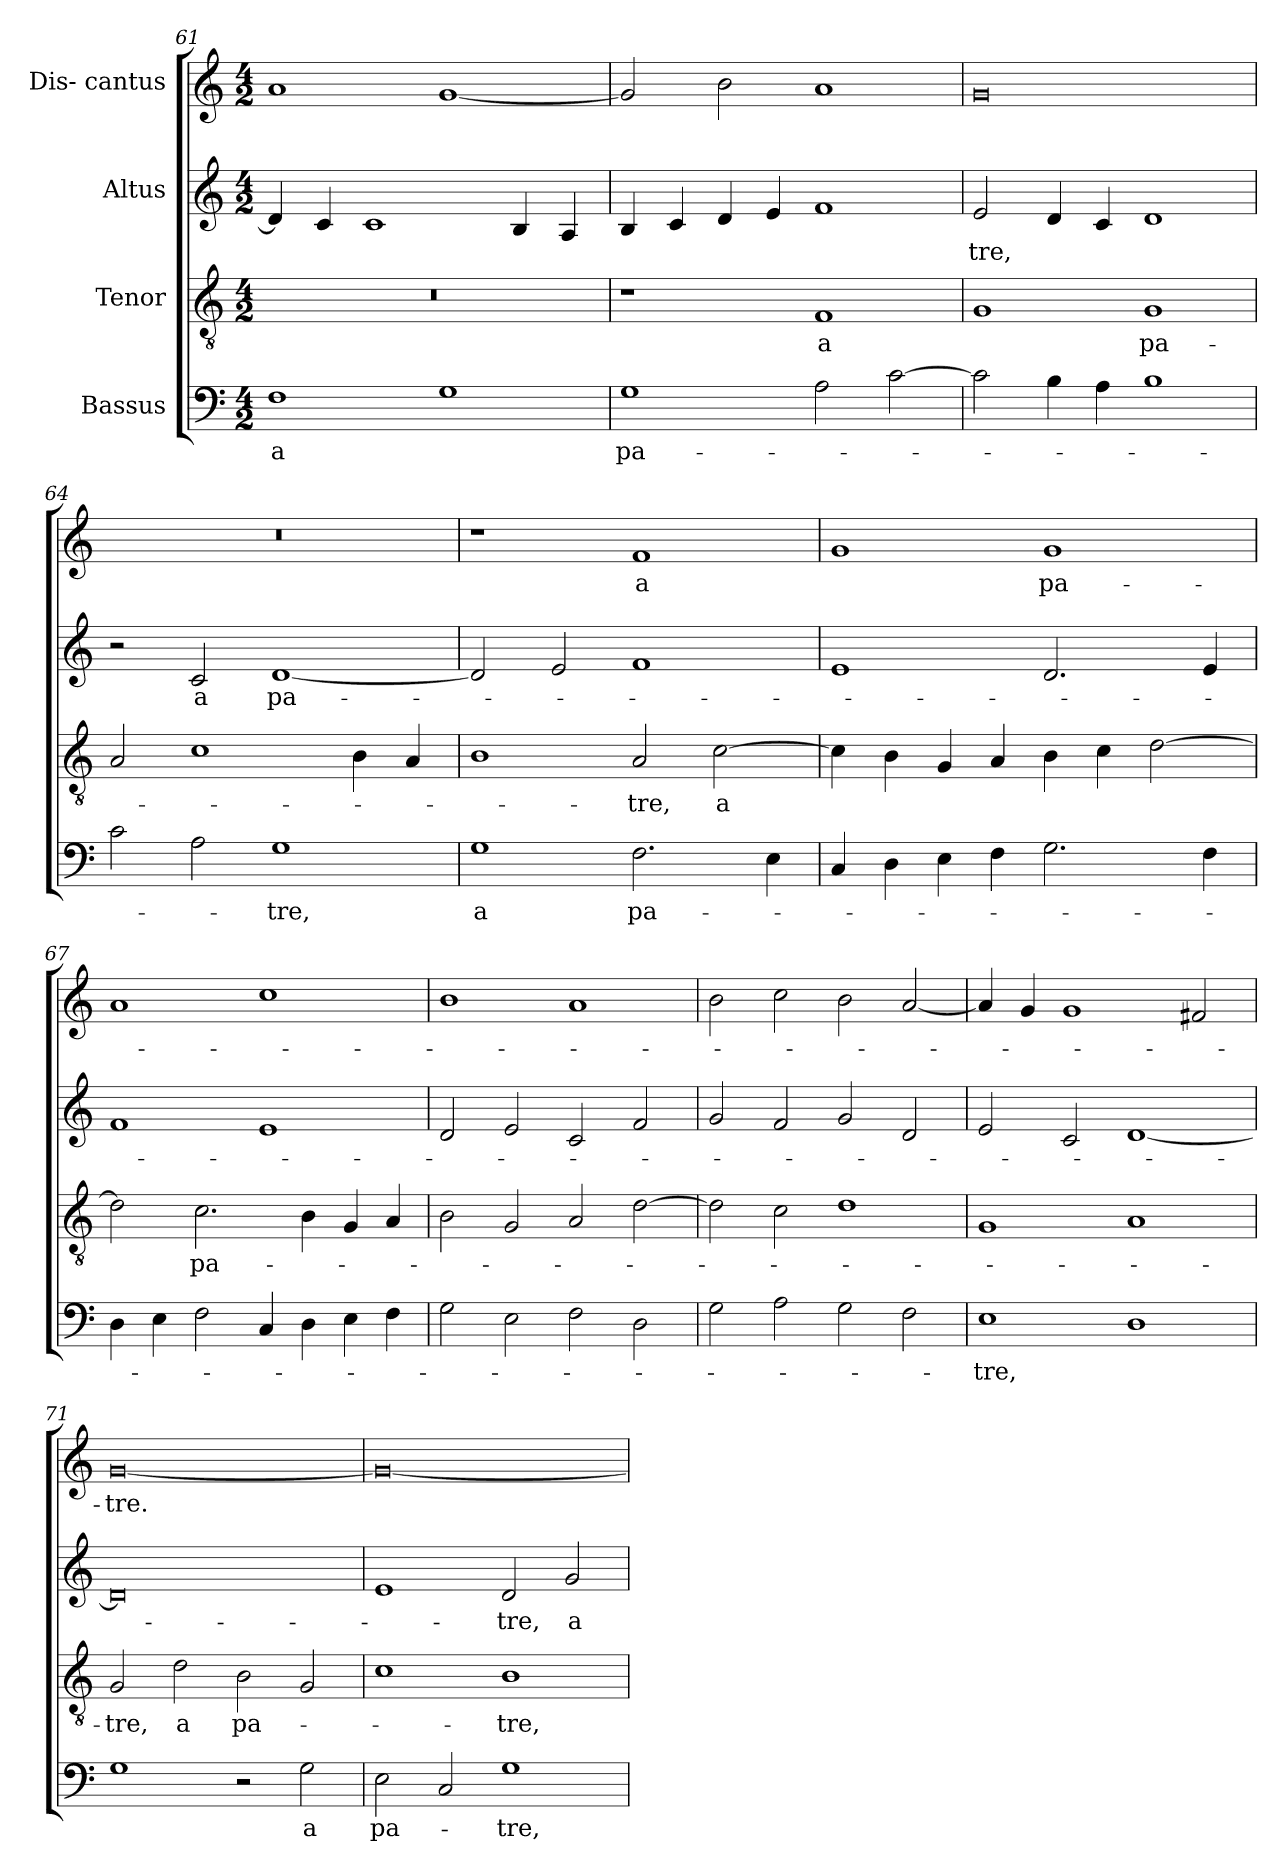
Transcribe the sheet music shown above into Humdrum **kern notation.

**kern	**text	**kern	**text	**kern	**text	**kern	**text
*part4	*part4	*part3	*part3	*part2	*part2	*part1	*part1
*staff4	*staff4	*staff3	*staff3	*staff2	*staff2	*staff1	*staff1
*I"Bassus	*	*I"Tenor	*	*I"Altus	*	*I"Dis- cantus	*
*clefF4	*	*clefGv2	*	*clefG2	*	*clefG2	*
*k[]	*	*k[]	*	*k[]	*	*k[]	*
*M4/2	*	*M4/2	*	*M4/2	*	*M4/2	*
=61	=61	=61	=61	=61	=61	=61	=61
!	!LO:LY:b	!	!	!	!	!	!
1F	a	0r	.	4d/]	.	1a	.
.	.	.	.	4c/	.	.	.
.	.	.	.	1c	.	.	.
1G	.	.	.	.	.	[1g	.
.	.	.	.	4B/	.	.	.
.	.	.	.	4A/	.	.	.
=62	=62	=62	=62	=62	=62	=62	=62
!	!LO:LY:b	!	!	!	!	!	!
1G	pa-	1r	.	4B/	.	2g/]	.
.	.	.	.	4c/	.	.	.
.	.	.	.	4d/	.	2b\	.
.	.	.	.	4e/	.	.	.
!	!	!	!LO:LY:b	!	!	!	!
2A\	.	1F	-a	1f	.	1a	.
[2c	.	.	.	.	.	.	.
!!LO:LB:g=z
=63	=63	=63	=63	=63	=63	=63	=63
!	!	!	!	!	!LO:LY:b	!	!
2c\]	.	1G	.	2e/	tre,	0g	.
4B\	.	.	.	4d/	.	.	.
4A\	.	.	.	4c/	.	.	.
!	!	!	!LO:LY:b	!	!	!	!
1B	.	1G	pa-	1d	.	.	.
=64	=64	=64	=64	=64	=64	=64	=64
2c\	.	2A/	.	2r	.	0r	.
!	!	!	!	!	!LO:LY:b	!	!
2A\	.	1c	.	2c/	a	.	.
!	!LO:LY:b	!	!	!	!LO:LY:b	!	!
1G	-tre,	.	.	[1d	pa-	.	.
.	.	4B\	.	.	.	.	.
.	.	4A/	.	.	.	.	.
=65	=65	=65	=65	=65	=65	=65	=65
!	!LO:LY:b	!	!	!	!	!	!
1G	a	1B	.	2d/]	.	1r	.
.	.	.	.	2e/	.	.	.
!	!LO:LY:b	!	!LO:LY:b	!	!	!	!LO:LY:b
2.F\	pa-	2A/	-tre,	1f	.	1f	a
!	!	!	!LO:LY:b	!	!	!	!
.	.	[2c\	-a	.	.	.	.
4E\	.	.	.	.	.	.	.
=66	=66	=66	=66	=66	=66	=66	=66
4C/	.	4c\]	.	1e	.	1g	.
4D\	.	4B\	.	.	.	.	.
4E\	.	4G/	.	.	.	.	.
4F\	.	4A/	.	.	.	.	.
!	!	!	!	!	!	!	!LO:LY:b
2.G\	.	4B\	.	2.d/	.	1g	pa-
.	.	4c\	.	.	.	.	.
.	.	[2d	.	.	.	.	.
4F\	.	.	.	4e/	.	.	.
=67	=67	=67	=67	=67	=67	=67	=67
4D\	.	2d\]	.	1f	.	1a	.
4E\	.	.	.	.	.	.	.
!	!	!	!LO:LY:b	!	!	!	!
2F\	.	2.c\	pa-	.	.	.	.
4C/	.	.	.	1e	.	1cc	.
4D\	.	4B\	.	.	.	.	.
4E\	.	4G/	.	.	.	.	.
4F\	.	4A/	.	.	.	.	.
=68	=68	=68	=68	=68	=68	=68	=68
2G\	.	2B\	.	2d/	.	1b	.
2E\	.	2G/	.	2e/	.	.	.
2F\	.	2A/	.	2c/	.	1a	.
2D\	.	[2d	.	2f/	.	.	.
!!LO:PB:g=z
=69	=69	=69	=69	=69	=69	=69	=69
2G\	.	2d\]	.	2g/	.	2b\	.
2A\	.	2c\	.	2f/	.	2cc\	.
2G\	.	1d	.	2g/	.	2b\	.
2F\	.	.	.	2d/	.	[2a/	.
=70	=70	=70	=70	=70	=70	=70	=70
!	!LO:LY:b	!	!	!	!	!	!
1E	tre,	1G	.	2e/	.	4a/]	.
.	.	.	.	.	.	4g/	.
.	.	.	.	2c/	.	1g	.
1D	.	1A	.	[1d	.	.	.
.	.	.	.	.	.	2f#X/	.
=71	=71	=71	=71	=71	=71	=71	=71
!	!	!	!LO:LY:b	!	!	!	!LO:LY:b
1G	.	2G/	-tre,	0d]	.	[0g/	-tre.
!	!	!	!LO:LY:b	!	!	!	!
.	.	2d\	a	.	.	.	.
!	!	!	!LO:LY:b	!	!	!	!
2r	.	2B\	pa-	.	.	.	.
!	!LO:LY:b	!	!	!	!	!	!
2G\	a	2G/	.	.	.	.	.
=72	=72	=72	=72	=72	=72	=72	=72
!	!LO:LY:b	!	!	!	!	!	!
2E\	pa-	1c	.	1e	.	0g_	.
2C/	.	.	.	.	.	.	.
!	!LO:LY:b	!	!LO:LY:b	!	!LO:LY:b	!	!
1G	-tre,	1B	-tre,	2d/	-tre,	.	.
!	!	!	!	!	!LO:LY:b	!	!
.	.	.	.	2g/	a	.	.
=	=	=	=	=	=	=	=
*-	*-	*-	*-	*-	*-	*-	*-
